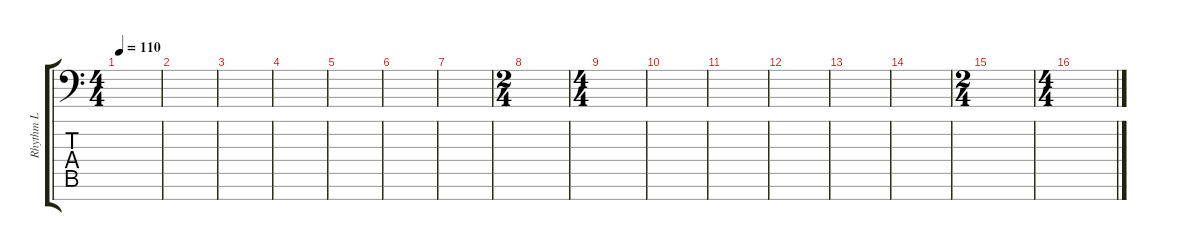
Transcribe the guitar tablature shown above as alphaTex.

\track ("Rhythm L" "Rhythm L") {instrument overdrivenguitar}
\staff {score tabs}
\tuning (Eb4 Bb3 Gb3 Db3 Ab2 Eb2 Ab1) {hide}
\ts (4 4)
\tempo 110
\clef f4
\ks c
|
|
|
|
|
|
|
\ts (2 4)
|
\ts (4 4)
|
|
|
|
|
|
\ts (2 4)
|
\ts (4 4)
